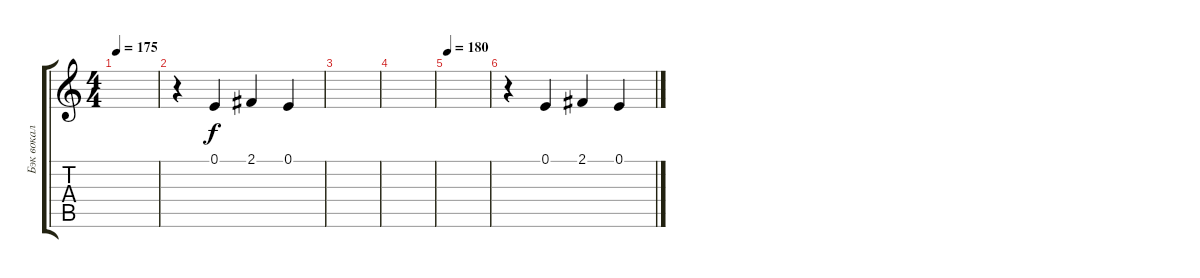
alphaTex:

\track ("Бэк вокал" "Бэк вокал") {instrument stringensemble1}
\staff {score tabs}
\tuning (E4 B3 G3 D3 A2 E2) {hide}
\ts (4 4)
\tempo 175
\clef g2
\ks c
|
r.4 0.1.4 2.1.4 0.1.4 |
|
|
\tempo 180
|
r.4 0.1.4 2.1.4 0.1.4
